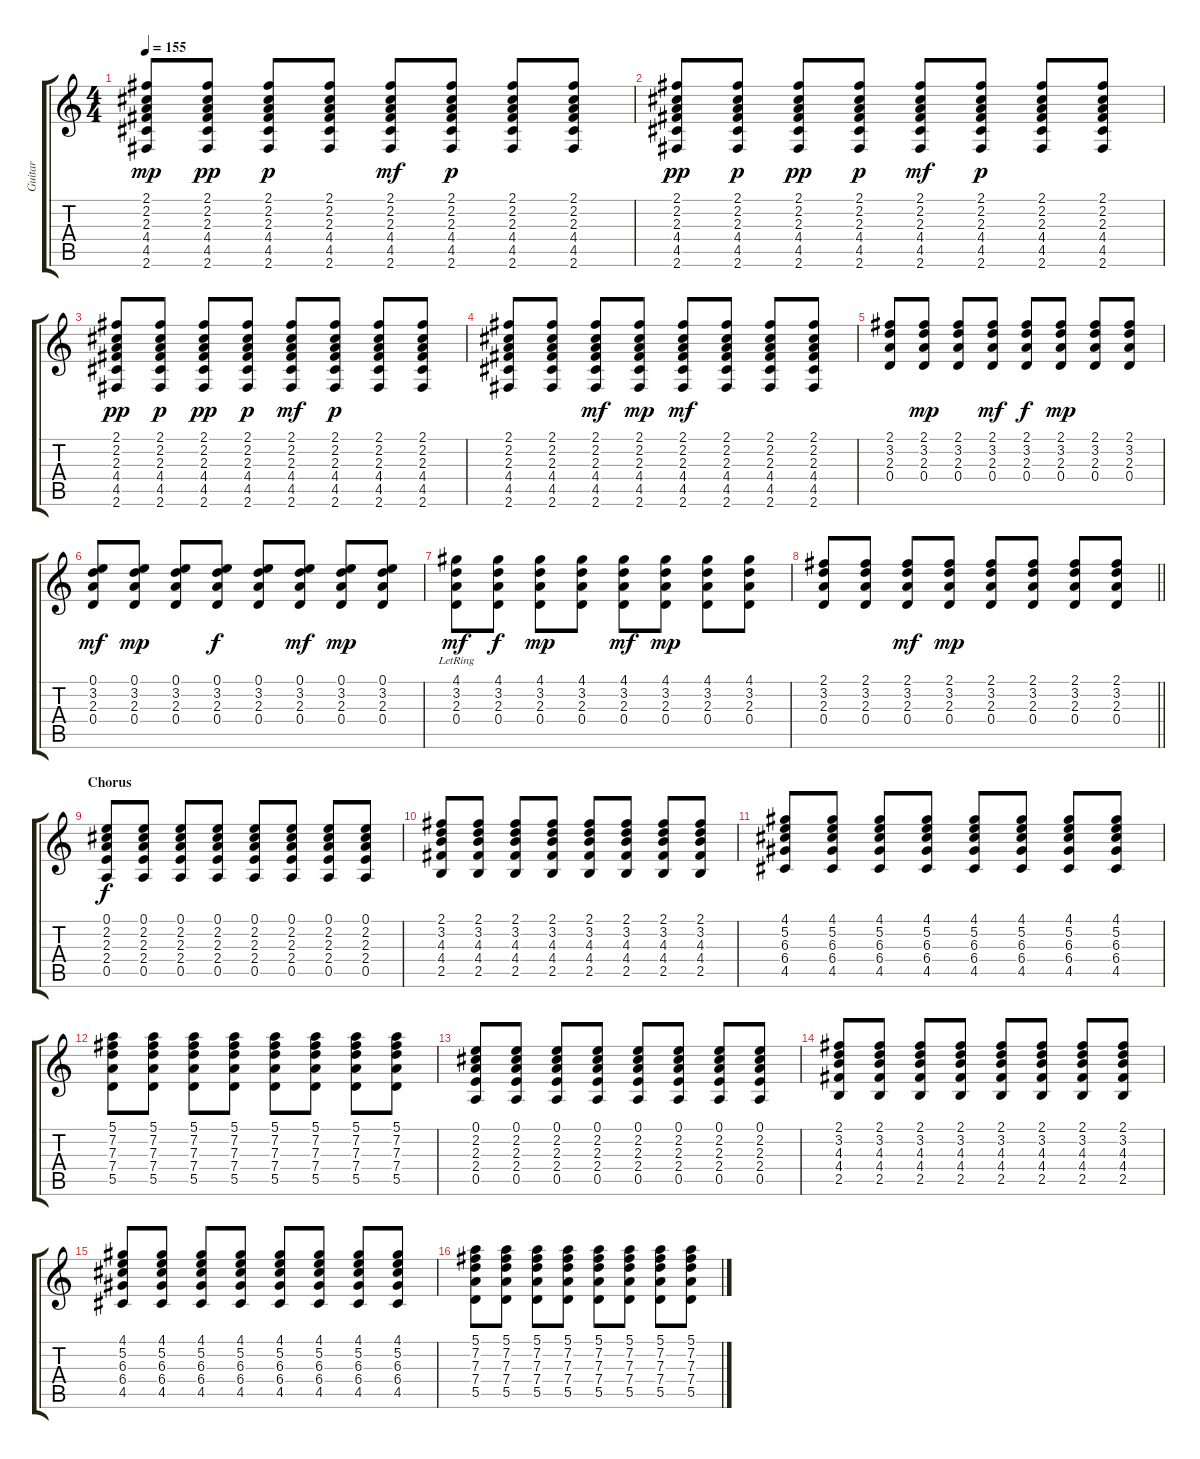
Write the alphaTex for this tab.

\track ("Guitar" "Guitar") {instrument acousticguitarsteel}
\staff {score tabs}
\tuning (E4 B3 G3 D3 A2 E2) {hide}
\ts (4 4)
\tempo 155
\clef g2
\ks c
(2.1 2.2 2.3 4.4 4.5 2.6).8{dy mp} (2.1 2.2 2.3 4.4 4.5 2.6).8{dy pp} (2.1 2.2 2.3 4.4 4.5 2.6).8{dy p} (2.1 2.2 2.3 4.4 4.5 2.6).8 (2.1 2.2 2.3 4.4 4.5 2.6).8{dy mf} (2.1 2.2 2.3 4.4 4.5 2.6).8{dy p} (2.1 2.2 2.3 4.4 4.5 2.6).8 (2.1 2.2 2.3 4.4 4.5 2.6).8 |
(2.1 2.2 2.3 4.4 4.5 2.6).8{dy pp} (2.1 2.2 2.3 4.4 4.5 2.6).8{dy p} (2.1 2.2 2.3 4.4 4.5 2.6).8{dy pp} (2.1 2.2 2.3 4.4 4.5 2.6).8{dy p} (2.1 2.2 2.3 4.4 4.5 2.6).8{dy mf} (2.1 2.2 2.3 4.4 4.5 2.6).8{dy p} (2.1 2.2 2.3 4.4 4.5 2.6).8 (2.1 2.2 2.3 4.4 4.5 2.6).8 |
(2.1 2.2 2.3 4.4 4.5 2.6).8{dy pp} (2.1 2.2 2.3 4.4 4.5 2.6).8{dy p} (2.1 2.2 2.3 4.4 4.5 2.6).8{dy pp} (2.1 2.2 2.3 4.4 4.5 2.6).8{dy p} (2.1 2.2 2.3 4.4 4.5 2.6).8{dy mf} (2.1 2.2 2.3 4.4 4.5 2.6).8{dy p} (2.1 2.2 2.3 4.4 4.5 2.6).8 (2.1 2.2 2.3 4.4 4.5 2.6).8 |
(2.1 2.2 2.3 4.4 4.5 2.6).8 (2.1 2.2 2.3 4.4 4.5 2.6).8 (2.1 2.2 2.3 4.4 4.5 2.6).8{dy mf} (2.1 2.2 2.3 4.4 4.5 2.6).8{dy mp} (2.1 2.2 2.3 4.4 4.5 2.6).8{dy mf} (2.1 2.2 2.3 4.4 4.5 2.6).8 (2.1 2.2 2.3 4.4 4.5 2.6).8 (2.1 2.2 2.3 4.4 4.5 2.6).8 |
(2.1 3.2 2.3 0.4).8 (2.1 3.2 2.3 0.4).8{dy mp} (2.1 3.2 2.3 0.4).8 (2.1 3.2 2.3 0.4).8{dy mf} (2.1 3.2 2.3 0.4).8{dy f} (2.1 3.2 2.3 0.4).8{dy mp} (2.1 3.2 2.3 0.4).8 (2.1 3.2 2.3 0.4).8 |
(0.1 3.2 2.3 0.4).8{dy mf} (0.1 3.2 2.3 0.4).8{dy mp} (0.1 3.2 2.3 0.4).8 (0.1 3.2 2.3 0.4).8{dy f} (0.1 3.2 2.3 0.4).8 (0.1 3.2 2.3 0.4).8{dy mf} (0.1 3.2 2.3 0.4).8{dy mp} (0.1 3.2 2.3 0.4).8 |
(4.1 3.2{lr} 2.3 0.4).8{dy mf} (4.1 3.2 2.3 0.4).8{dy f} (4.1 3.2 2.3 0.4).8{dy mp} (4.1 3.2 2.3 0.4).8 (4.1 3.2 2.3 0.4).8{dy mf} (4.1 3.2 2.3 0.4).8{dy mp} (4.1 3.2 2.3 0.4).8 (4.1 3.2 2.3 0.4).8 |
\barLineRight lightlight
(2.1 3.2 2.3 0.4).8 (2.1 3.2 2.3 0.4).8 (2.1 3.2 2.3 0.4).8{dy mf} (2.1 3.2 2.3 0.4).8{dy mp} (2.1 3.2 2.3 0.4).8 (2.1 3.2 2.3 0.4).8 (2.1 3.2 2.3 0.4).8 (2.1 3.2 2.3 0.4).8 |
\section ("" "Chorus")
(0.1 2.2 2.3 2.4 0.5).8{dy f} (0.1 2.2 2.3 2.4 0.5).8 (0.1 2.2 2.3 2.4 0.5).8 (0.1 2.2 2.3 2.4 0.5).8 (0.1 2.2 2.3 2.4 0.5).8 (0.1 2.2 2.3 2.4 0.5).8 (0.1 2.2 2.3 2.4 0.5).8 (0.1 2.2 2.3 2.4 0.5).8 |
(2.1 3.2 4.3 4.4 2.5).8 (2.1 3.2 4.3 4.4 2.5).8 (2.1 3.2 4.3 4.4 2.5).8 (2.1 3.2 4.3 4.4 2.5).8 (2.1 3.2 4.3 4.4 2.5).8 (2.1 3.2 4.3 4.4 2.5).8 (2.1 3.2 4.3 4.4 2.5).8 (2.1 3.2 4.3 4.4 2.5).8 |
(4.1 5.2 6.3 6.4 4.5).8 (4.1 5.2 6.3 6.4 4.5).8 (4.1 5.2 6.3 6.4 4.5).8 (4.1 5.2 6.3 6.4 4.5).8 (4.1 5.2 6.3 6.4 4.5).8 (4.1 5.2 6.3 6.4 4.5).8 (4.1 5.2 6.3 6.4 4.5).8 (4.1 5.2 6.3 6.4 4.5).8 |
(5.1 7.2 7.3 7.4 5.5).8 (5.1 7.2 7.3 7.4 5.5).8 (5.1 7.2 7.3 7.4 5.5).8 (5.1 7.2 7.3 7.4 5.5).8 (5.1 7.2 7.3 7.4 5.5).8 (5.1 7.2 7.3 7.4 5.5).8 (5.1 7.2 7.3 7.4 5.5).8 (5.1 7.2 7.3 7.4 5.5).8 |
(0.1 2.2 2.3 2.4 0.5).8 (0.1 2.2 2.3 2.4 0.5).8 (0.1 2.2 2.3 2.4 0.5).8 (0.1 2.2 2.3 2.4 0.5).8 (0.1 2.2 2.3 2.4 0.5).8 (0.1 2.2 2.3 2.4 0.5).8 (0.1 2.2 2.3 2.4 0.5).8 (0.1 2.2 2.3 2.4 0.5).8 |
(2.1 3.2 4.3 4.4 2.5).8 (2.1 3.2 4.3 4.4 2.5).8 (2.1 3.2 4.3 4.4 2.5).8 (2.1 3.2 4.3 4.4 2.5).8 (2.1 3.2 4.3 4.4 2.5).8 (2.1 3.2 4.3 4.4 2.5).8 (2.1 3.2 4.3 4.4 2.5).8 (2.1 3.2 4.3 4.4 2.5).8 |
(4.1 5.2 6.3 6.4 4.5).8 (4.1 5.2 6.3 6.4 4.5).8 (4.1 5.2 6.3 6.4 4.5).8 (4.1 5.2 6.3 6.4 4.5).8 (4.1 5.2 6.3 6.4 4.5).8 (4.1 5.2 6.3 6.4 4.5).8 (4.1 5.2 6.3 6.4 4.5).8 (4.1 5.2 6.3 6.4 4.5).8 |
(5.1 7.2 7.3 7.4 5.5).8 (5.1 7.2 7.3 7.4 5.5).8 (5.1 7.2 7.3 7.4 5.5).8 (5.1 7.2 7.3 7.4 5.5).8 (5.1 7.2 7.3 7.4 5.5).8 (5.1 7.2 7.3 7.4 5.5).8 (5.1 7.2 7.3 7.4 5.5).8 (5.1 7.2 7.3 7.4 5.5).8
